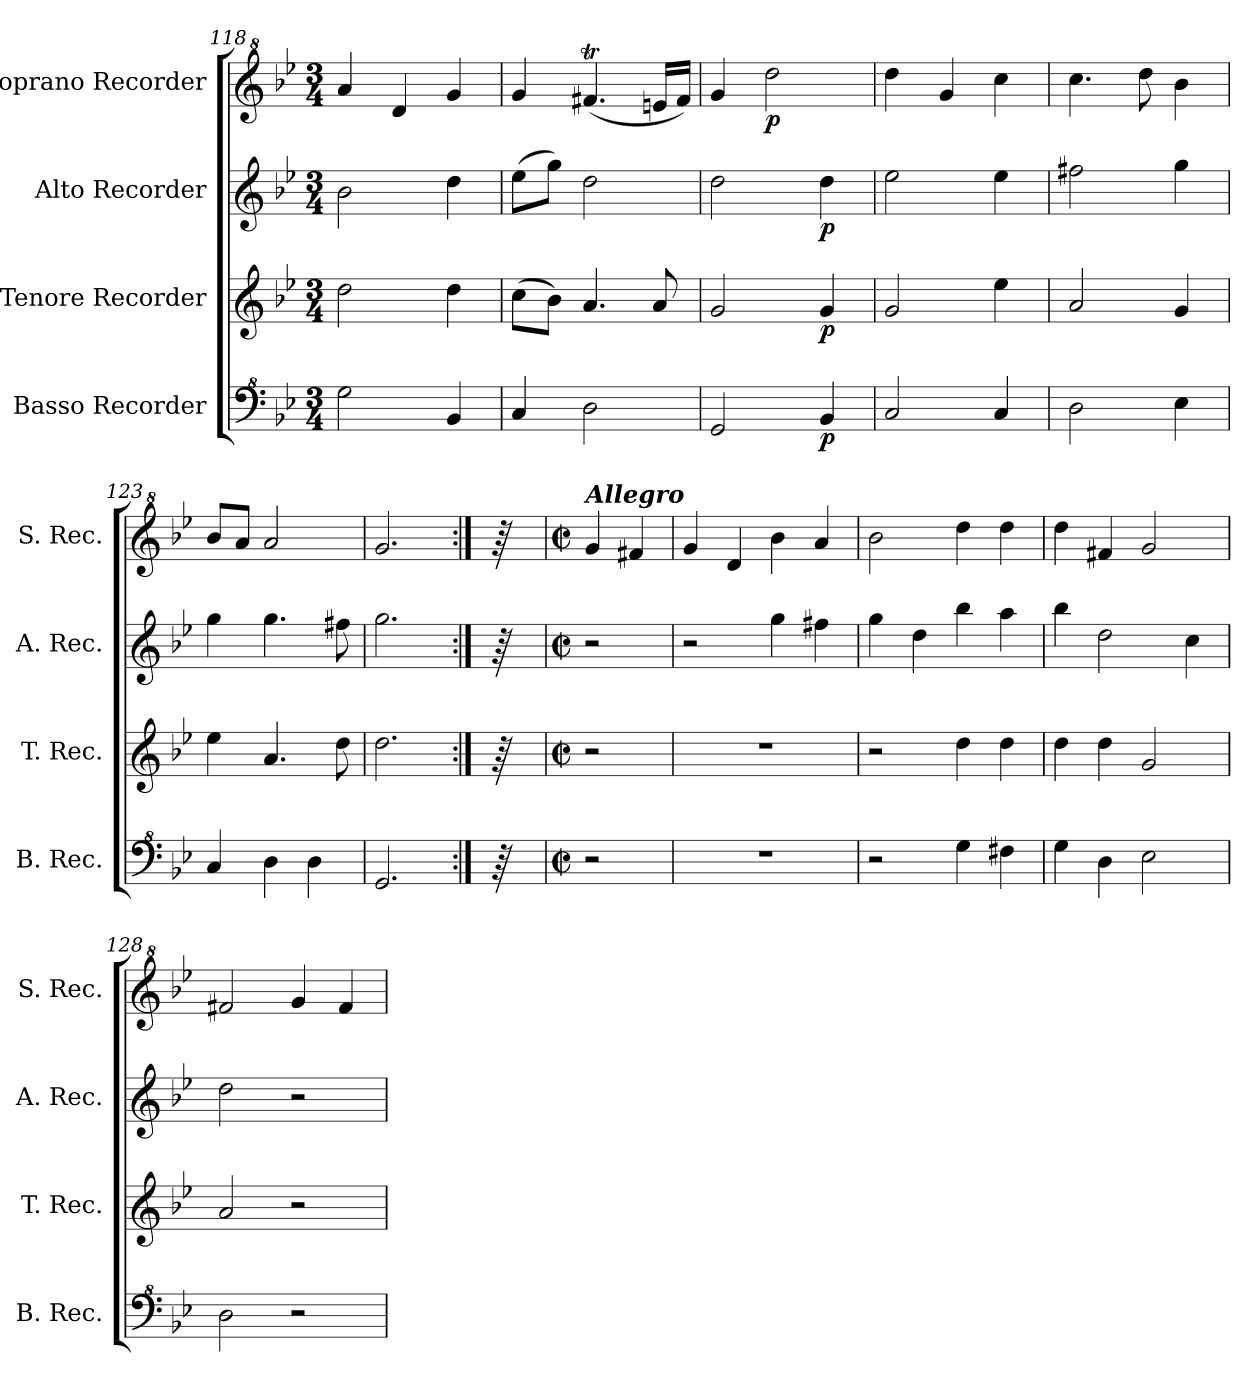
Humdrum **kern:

**kern	**dynam	**kern	**dynam	**kern	**dynam	**kern	**dynam
*part4	*part4	*part3	*part3	*part2	*part2	*part1	*part1
*staff4	*staff4	*staff3	*staff3	*staff2	*staff2	*staff1	*staff1
*I"Basso Recorder	*	*I"Tenore Recorder	*	*I"Alto Recorder	*	*I"Soprano Recorder	*
*I'B. Rec.	*	*I'T. Rec.	*	*I'A. Rec.	*	*I'S. Rec.	*
*clefF^4	*	*clefG2	*	*clefG2	*	*clefG^2	*
*k[b-e-]	*	*k[b-e-]	*	*k[b-e-]	*	*k[b-e-]	*
*M3/4	*	*M3/4	*	*M3/4	*	*M3/4	*
=118	=118	=118	=118	=118	=118	=118	=118
2g\	.	2dd\	.	2b-\	.	4aa/	.
.	.	.	.	.	.	4dd/	.
4B-/	.	4dd\	.	4dd\	.	4gg/	.
=119	=119	=119	=119	=119	=119	=119	=119
4c/	.	(8cc\L	.	(8ee-\L	.	4gg/	.
.	.	8b-\J)	.	8gg\J)	.	.	.
2d\	.	4.a/	.	2dd\	.	(4.ff#Xt/	.
.	.	8a/	.	.	.	16een/LL	.
.	.	.	.	.	.	16ff#/JJ)	.
=120	=120	=120	=120	=120	=120	=120	=120
2G/	.	2g/	.	2dd\	.	4gg/	.
!	!	!	!	!	!	!	!LO:DY:b
.	.	.	.	.	.	2ddd\	p
!	!LO:DY:b	!	!LO:DY:b	!	!LO:DY:b	!	!
4B-/	p	4g/	p	4dd\	p	.	.
=121	=121	=121	=121	=121	=121	=121	=121
2c/	.	2g/	.	2ee-\	.	4ddd\	.
.	.	.	.	.	.	4gg/	.
4c/	.	4ee-\	.	4ee-\	.	4ccc\	.
=122	=122	=122	=122	=122	=122	=122	=122
2d\	.	2a/	.	2ff#X\	.	4.ccc\	.
.	.	.	.	.	.	8ddd\	.
4e-\	.	4g/	.	4gg\	.	4bb-\	.
=123	=123	=123	=123	=123	=123	=123	=123
4c/	.	4ee-\	.	4gg\	.	8bb-/L	.
.	.	.	.	.	.	8aa/J	.
4d\	.	4.a/	.	4.gg\	.	2aa/	.
4d\	.	.	.	.	.	.	.
.	.	8dd\	.	8ff#X\	.	.	.
=124	=124	=124	=124	=124	=124	=124	=124
2.G/	.	2.dd\	.	2.gg\	.	2.gg/	.
=124X1:|!	=124X1:|!	=124X1:|!	=124X1:|!	=124X1:|!	=124X1:|!	=124X1:|!	=124X1:|!
64r	.	64r	.	64r	.	64r	.
!!LO:LB:g=z
=124X2	=124X2	=124X2	=124X2	=124X2	=124X2	=124X2	=124X2
*M2/2	*	*M2/2	*	*M2/2	*	*M2/2	*
*met(c|)	*	*met(c|)	*	*met(c|)	*	*met(c|)	*
*	*	*	*	*	*	*MM200	*
!	!	!	!	!	!	!LO:TX:a:Bi:t=Allegro	!
2r	.	2r	.	2r	.	4gg/	.
.	.	.	.	.	.	4ff#X/	.
=125	=125	=125	=125	=125	=125	=125	=125
1r	.	1r	.	2r	.	4gg/	.
.	.	.	.	.	.	4dd/	.
.	.	.	.	4gg\	.	4bb-\	.
.	.	.	.	4ff#X\	.	4aa/	.
=126	=126	=126	=126	=126	=126	=126	=126
2r	.	2r	.	4gg\	.	2bb-\	.
.	.	.	.	4dd\	.	.	.
4g\	.	4dd\	.	4bb-\	.	4ddd\	.
4f#X\	.	4dd\	.	4aa\	.	4ddd\	.
=127	=127	=127	=127	=127	=127	=127	=127
4g\	.	4dd\	.	4bb-\	.	4ddd\	.
4d\	.	4dd\	.	2dd\	.	4ff#X/	.
2e-\	.	2g/	.	.	.	2gg/	.
.	.	.	.	4cc\	.	.	.
=128	=128	=128	=128	=128	=128	=128	=128
2d\	.	2a/	.	2dd\	.	2ff#X/	.
2r	.	2r	.	2r	.	4gg/	.
.	.	.	.	.	.	4ff#/	.
=	=	=	=	=	=	=	=
*-	*-	*-	*-	*-	*-	*-	*-
